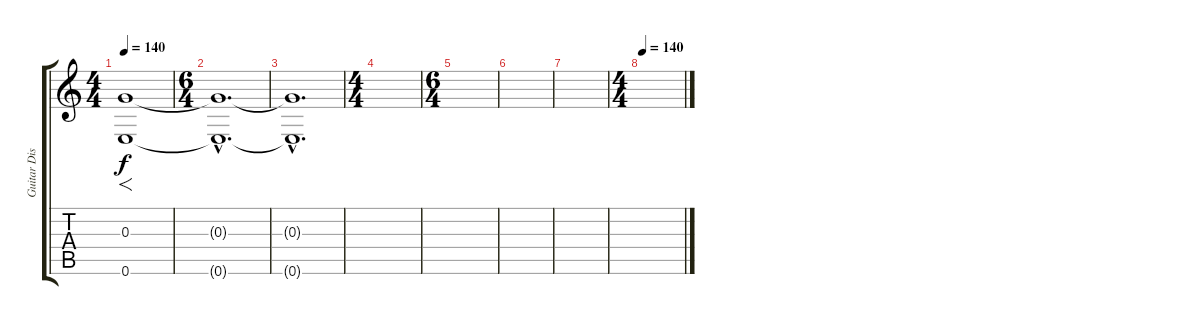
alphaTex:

\track ("Guitar Distortion" "Guitar Dis") {instrument distortionguitar}
\staff {score tabs}
\tuning (E4 B3 G3 D3 A2 E2) {hide}
\ts (4 4)
\tempo 140
\tempo 80
\tempo 140
\clef g2
\ks c
(0.3 0.6).1{f dy f instrument seashore} |
\ts (6 4)
(0.3{hac t} 0.6{hac t}).1{d volume 8} |
(0.3{hac t} 0.6{hac t}).1{d volume 0} |
\ts (4 4)
|
\ts (6 4)
|
|
|
\ts (4 4)
\tempo 140
